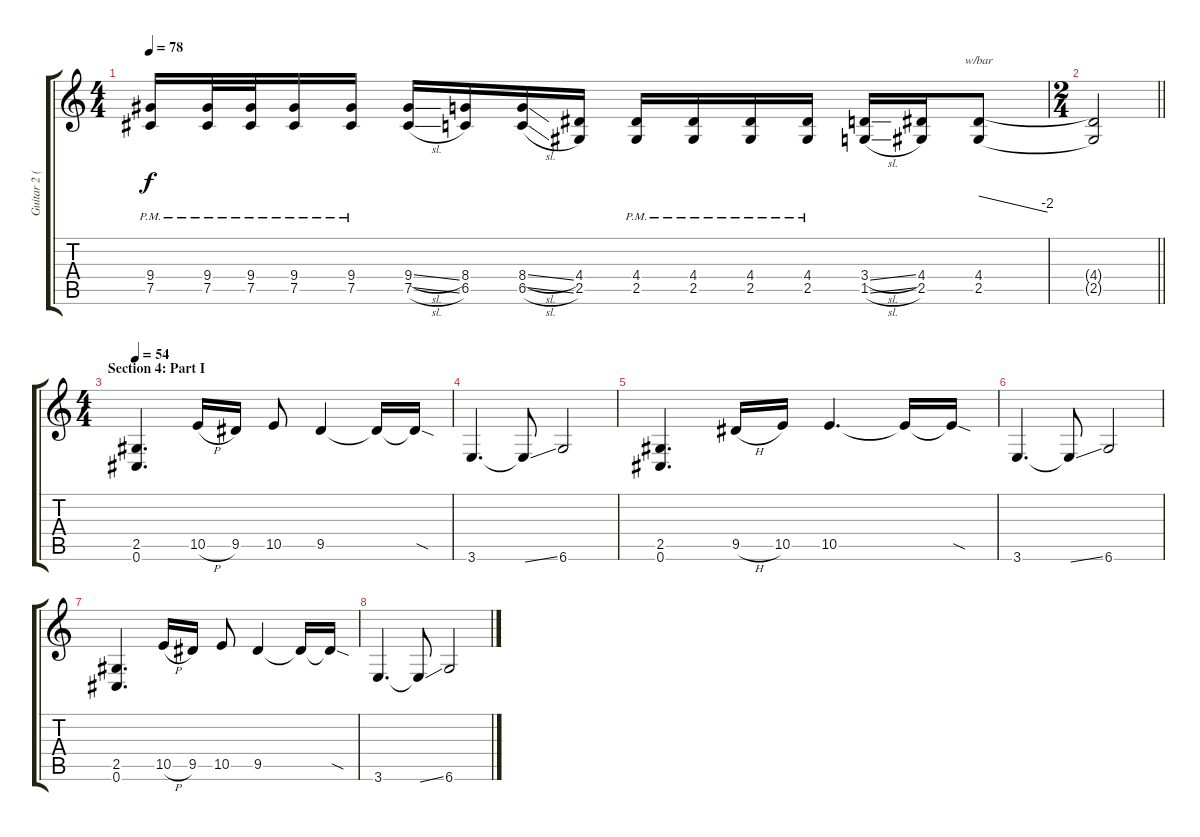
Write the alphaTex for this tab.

\track ("Guitar 2 (Distortion)" "Guitar 2 (") {instrument distortionguitar}
\staff {score tabs}
\tuning (Db4 Ab3 E3 B2 Gb2 Db2) {hide}
\ts (4 4)
\tempo 78
\clef g2
\ks c
(9.4{pm} 7.5{pm}).16{dy f} (9.4{pm} 7.5{pm}).32 (9.4{pm} 7.5{pm}).32 (9.4{pm} 7.5{pm}).16 (9.4{pm} 7.5{pm}).16 (9.4{sl} 7.5{sl}).16 (8.4 6.5).16 (8.4{sl} 6.5{sl}).16 (4.4 2.5).16 (4.4{pm} 2.5{pm}).16 (4.4{pm} 2.5{pm}).16 (4.4{pm} 2.5{pm}).16 (4.4{pm} 2.5{pm}).16 (3.4{sl} 1.5{sl}).16 (4.4 2.5).16 (4.4 2.5).8{tbe (dive default 0 0 60 -8)} |
\ts (2 4)
\barLineRight lightlight
(4.4{t} 2.5{t}).2 |
\ts (4 4)
\section ("" "Section 4: Part I")
\tempo 54
(2.5 0.6).4{d} 10.5{h}.16 9.5.16 10.5.8 9.5.4 9.5{t}.16 9.5{sod t}.16 |
3.6.4{d} 3.6{ss t}.8 6.6.2 |
(2.5 0.6).4{d} 9.5{h}.16 10.5.16 10.5.4{d} 10.5{t}.16 10.5{sod t}.16 |
3.6.4{d} 3.6{ss t}.8 6.6.2 |
(2.5 0.6).4{d} 10.5{h}.16 9.5.16 10.5.8 9.5.4 9.5{t}.16 9.5{sod t}.16 |
3.6.4{d} 3.6{ss t}.8 6.6.2
